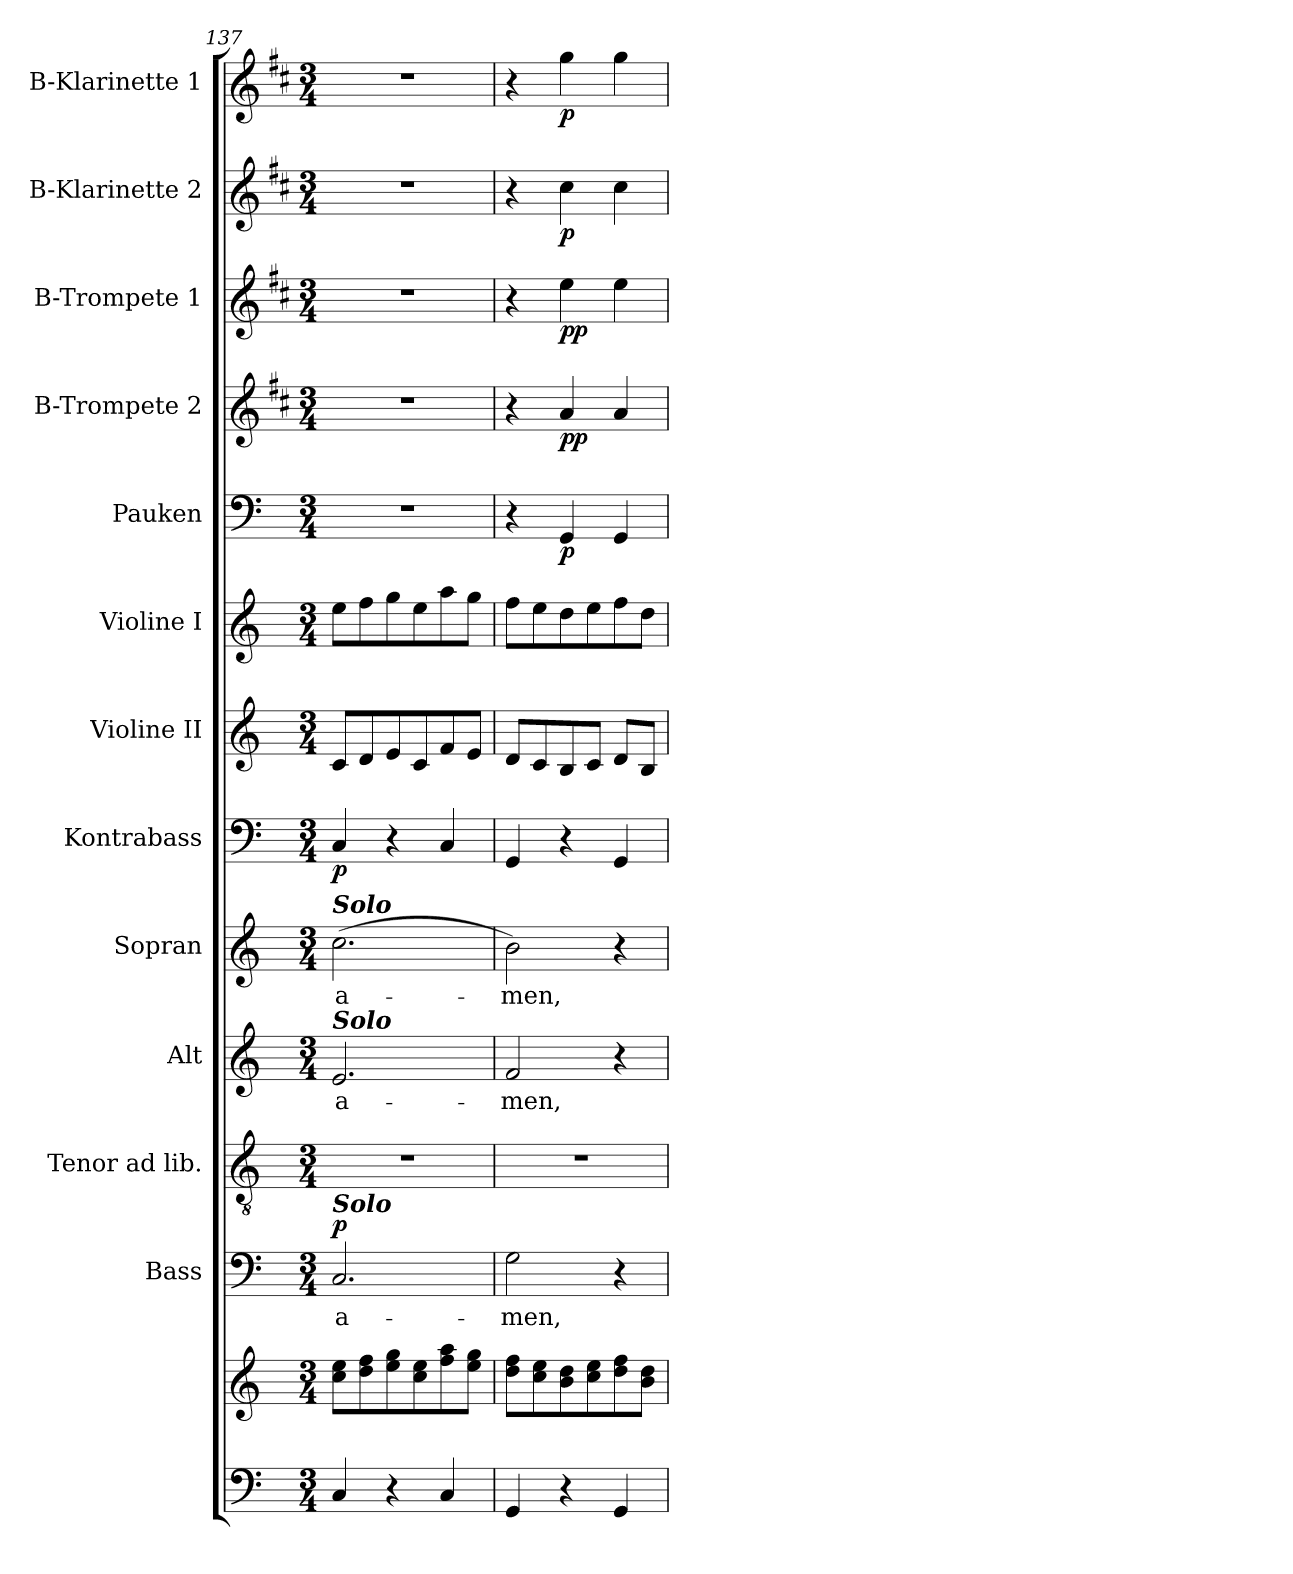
**kern	**kern	**kern	**text	**dynam	**kern	**kern	**text	**kern	**text	**kern	**dynam	**kern	**kern	**kern	**dynam	**kern	**dynam	**kern	**dynam	**kern	**dynam	**kern	**dynam
*part13	*part13	*part12	*part12	*part12	*part11	*part10	*part10	*part9	*part9	*part8	*part8	*part7	*part6	*part5	*part5	*part4	*part4	*part3	*part3	*part2	*part2	*part1	*part1
*staff14	*staff13	*staff12	*staff12	*staff12	*staff11	*staff10	*staff10	*staff9	*staff9	*staff8	*staff8	*staff7	*staff6	*staff5	*staff5	*staff4	*staff4	*staff3	*staff3	*staff2	*staff2	*staff1	*staff1
*	*	*I"Bass	*	*	*I"Tenor ad lib.	*I"Alt	*	*I"Sopran	*	*I"Kontrabass	*	*I"Violine II	*I"Violine I	*I"Pauken	*	*I"B-Trompete 2	*	*I"B-Trompete 1	*	*I"B-Klarinette 2	*	*I"B-Klarinette 1	*
*	*	*I'B.	*	*	*I'T.	*I'A.	*	*I'S.	*	*I'Kb.	*	*I'Vl. II	*I'Vl. I	*I'Pk.	*	*I'Trp. 2	*	*I'Trp. 1	*	*I'B Kl. 2	*	*I'B Kl. 1	*
*clefF4	*clefG2	*clefF4	*	*	*clefGv2	*clefG2	*	*clefG2	*	*clefF4	*	*clefG2	*clefG2	*clefF4	*	*clefG2	*	*clefG2	*	*clefG2	*	*clefG2	*
*	*	*	*	*	*	*	*	*	*	*ITrd7c12	*	*	*	*	*	*ITrd1c2	*	*ITrd1c2	*	*ITrd1c2	*	*ITrd1c2	*
*k[]	*k[]	*k[]	*	*	*k[]	*k[]	*	*k[]	*	*k[]	*	*k[]	*k[]	*k[]	*	*k[]	*	*k[]	*	*k[]	*	*k[]	*
*C:	*C:	*C:	*	*	*C:	*C:	*	*C:	*	*C:	*	*C:	*C:	*C:	*	*C:	*	*C:	*	*C:	*	*C:	*
*M3/4	*M3/4	*M3/4	*	*	*M3/4	*M3/4	*	*M3/4	*	*M3/4	*	*M3/4	*M3/4	*M3/4	*	*M3/4	*	*M3/4	*	*M3/4	*	*M3/4	*
=137	=137	=137	=137	=137	=137	=137	=137	=137	=137	=137	=137	=137	=137	=137	=137	=137	=137	=137	=137	=137	=137	=137	=137
!	!	!	!	!	!	!	!	!LO:TX:a:Bi:t=Solo	!	!	!	!	!	!	!	!	!	!	!	!	!	!	!
!	!	!	!	!	!	!LO:TX:a:Bi:t=Solo	!	!	!	!	!	!	!	!	!	!	!	!	!	!	!	!	!
!	!	!LO:TX:a:Bi:t=Solo	!	!	!	!	!	!	!	!	!	!	!	!	!	!	!	!	!	!	!	!	!
!	!	!	!LO:LY:b	!LO:DY:a	!	!	!LO:LY:b	!	!LO:LY:b	!	!LO:DY:b	!	!	!	!	!	!	!	!	!	!	!	!
4C/	8cc\ 8ee\L	2.C/	a-	p	2.r	2.e/	a-	(>2.cc\	a-	4CC/	p	8c/L	8ee\L	2.r	.	2.r	.	2.r	.	2.r	.	2.r	.
.	8dd\ 8ff\	.	.	.	.	.	.	.	.	.	.	8d/	8ff\	.	.	.	.	.	.	.	.	.	.
4r	8ee\ 8gg\	.	.	.	.	.	.	.	.	4r	.	8e/	8gg\	.	.	.	.	.	.	.	.	.	.
.	8cc\ 8ee\	.	.	.	.	.	.	.	.	.	.	8c/	8ee\	.	.	.	.	.	.	.	.	.	.
4C/	8ff\ 8aa\	.	.	.	.	.	.	.	.	4CC/	.	8f/	8aa\	.	.	.	.	.	.	.	.	.	.
.	8ee\ 8gg\J	.	.	.	.	.	.	.	.	.	.	8e/J	8gg\J	.	.	.	.	.	.	.	.	.	.
!!LO:PB:g=z
=138	=138	=138	=138	=138	=138	=138	=138	=138	=138	=138	=138	=138	=138	=138	=138	=138	=138	=138	=138	=138	=138	=138	=138
!	!	!	!LO:LY:b	!	!	!	!LO:LY:b	!	!LO:LY:b	!	!	!	!	!	!	!	!	!	!	!	!	!	!
4GG/	8dd\ 8ff\L	2G\	-men,	.	2.r	2f/	-men,	2b\)	-men,	4GGG/	.	8d/L	8ff\L	4r	.	4r	.	4r	.	4r	.	4r	.
.	8cc\ 8ee\	.	.	.	.	.	.	.	.	.	.	8c/	8ee\	.	.	.	.	.	.	.	.	.	.
!	!	!	!	!	!	!	!	!	!	!	!	!	!	!	!LO:DY:b	!	!LO:DY:b	!	!LO:DY:b	!	!LO:DY:b	!	!LO:DY:b
4r	8b\ 8dd\	.	.	.	.	.	.	.	.	4r	.	8B/	8dd\	4GG/	p	4g/	pp	4dd\	pp	4b\	p	4ff\	p
.	8cc\ 8ee\	.	.	.	.	.	.	.	.	.	.	8c/J	8ee\	.	.	.	.	.	.	.	.	.	.
4GG/	8dd\ 8ff\	4r	.	.	.	4r	.	4r	.	4GGG/	.	8d/L	8ff\	4GG/	.	4g/	.	4dd\	.	4b\	.	4ff\	.
.	8b\ 8dd\J	.	.	.	.	.	.	.	.	.	.	8B/J	8dd\J	.	.	.	.	.	.	.	.	.	.
=	=	=	=	=	=	=	=	=	=	=	=	=	=	=	=	=	=	=	=	=	=	=	=
*-	*-	*-	*-	*-	*-	*-	*-	*-	*-	*-	*-	*-	*-	*-	*-	*-	*-	*-	*-	*-	*-	*-	*-
